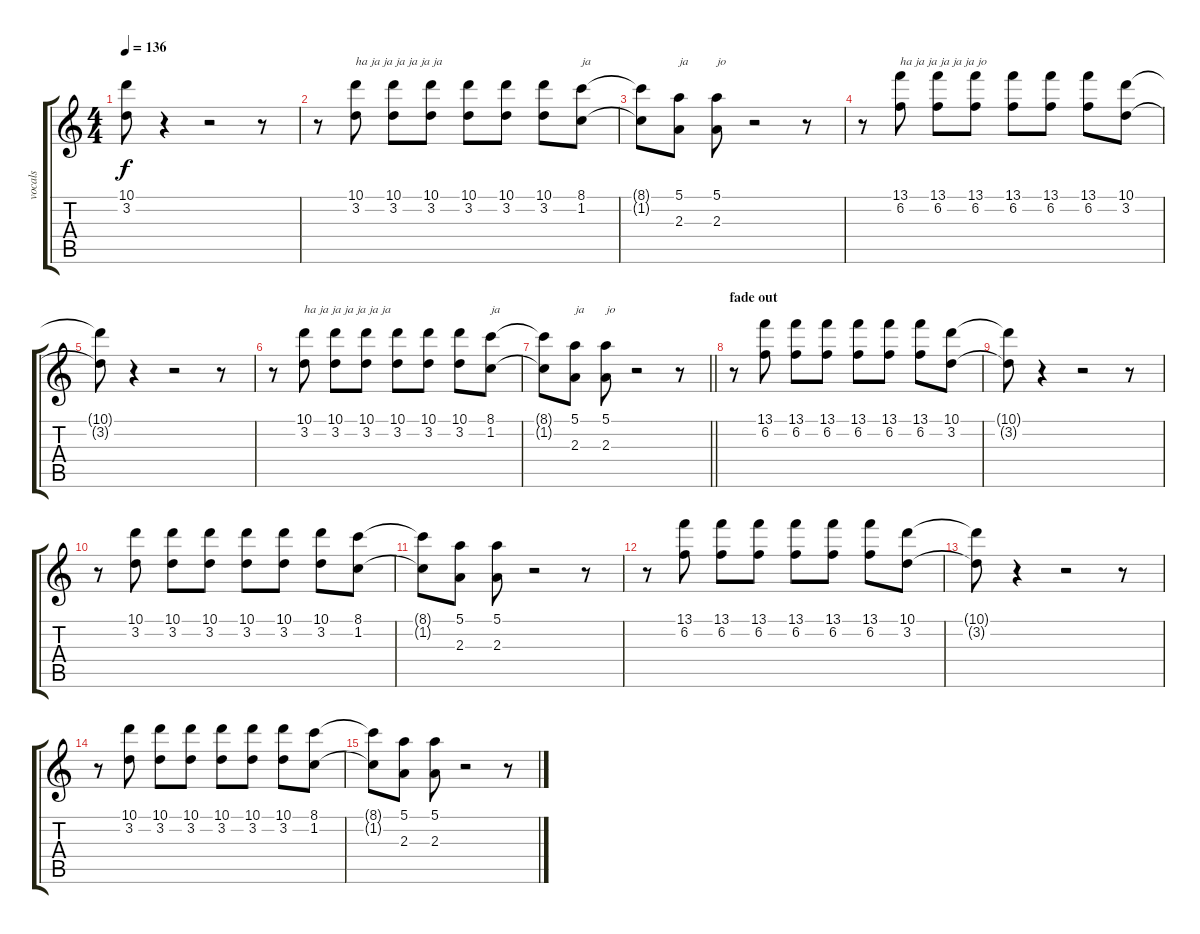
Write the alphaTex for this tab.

\track ("vocals" "vocals") {instrument electricguitarjazz}
\staff {score tabs}
\tuning (E4 B3 G3 D3 A2 E2) {hide}
\ts (4 4)
\tempo 136
\clef g2
\ks c
(10.1{t} 3.2{t}).8{dy f} r.4 r.2 r.8 |
r.8 (10.1 3.2).8{txt "ha ja ja ja ja ja ja "} (10.1 3.2).8 (10.1 3.2).8 (10.1 3.2).8 (10.1 3.2).8 (10.1 3.2).8 (8.1 1.2).8{txt "ja"} |
(8.1{t} 1.2{t}).8 (5.1 2.3).8{txt "ja"} (5.1 2.3).8{txt "jo"} r.2 r.8 |
r.8 (13.1 6.2).8{txt "ha ja ja ja ja ja jo"} (13.1 6.2).8 (13.1 6.2).8 (13.1 6.2).8 (13.1 6.2).8 (13.1 6.2).8 (10.1 3.2).8 |
(10.1{t} 3.2{t}).8 r.4 r.2 r.8 |
r.8 (10.1 3.2).8{txt "ha ja ja ja ja ja ja "} (10.1 3.2).8 (10.1 3.2).8 (10.1 3.2).8 (10.1 3.2).8 (10.1 3.2).8 (8.1 1.2).8{txt "ja"} |
\barLineRight lightlight
(8.1{t} 1.2{t}).8 (5.1 2.3).8{txt "ja"} (5.1 2.3).8{txt "jo"} r.2 r.8 |
\section ("" "fade out")
r.8{volume 7} (13.1 6.2).8 (13.1 6.2).8 (13.1 6.2).8 (13.1 6.2).8 (13.1 6.2).8 (13.1 6.2).8 (10.1 3.2).8 |
(10.1{t} 3.2{t}).8 r.4 r.2 r.8 |
r.8 (10.1 3.2).8 (10.1 3.2).8 (10.1 3.2).8 (10.1 3.2).8 (10.1 3.2).8 (10.1 3.2).8 (8.1 1.2).8 |
(8.1{t} 1.2{t}).8 (5.1 2.3).8 (5.1 2.3).8 r.2 r.8 |
r.8{volume 0} (13.1 6.2).8 (13.1 6.2).8 (13.1 6.2).8 (13.1 6.2).8 (13.1 6.2).8 (13.1 6.2).8 (10.1 3.2).8 |
(10.1{t} 3.2{t}).8 r.4 r.2 r.8 |
r.8 (10.1 3.2).8 (10.1 3.2).8 (10.1 3.2).8 (10.1 3.2).8 (10.1 3.2).8 (10.1 3.2).8 (8.1 1.2).8 |
(8.1{t} 1.2{t}).8 (5.1 2.3).8 (5.1 2.3).8 r.2 r.8
